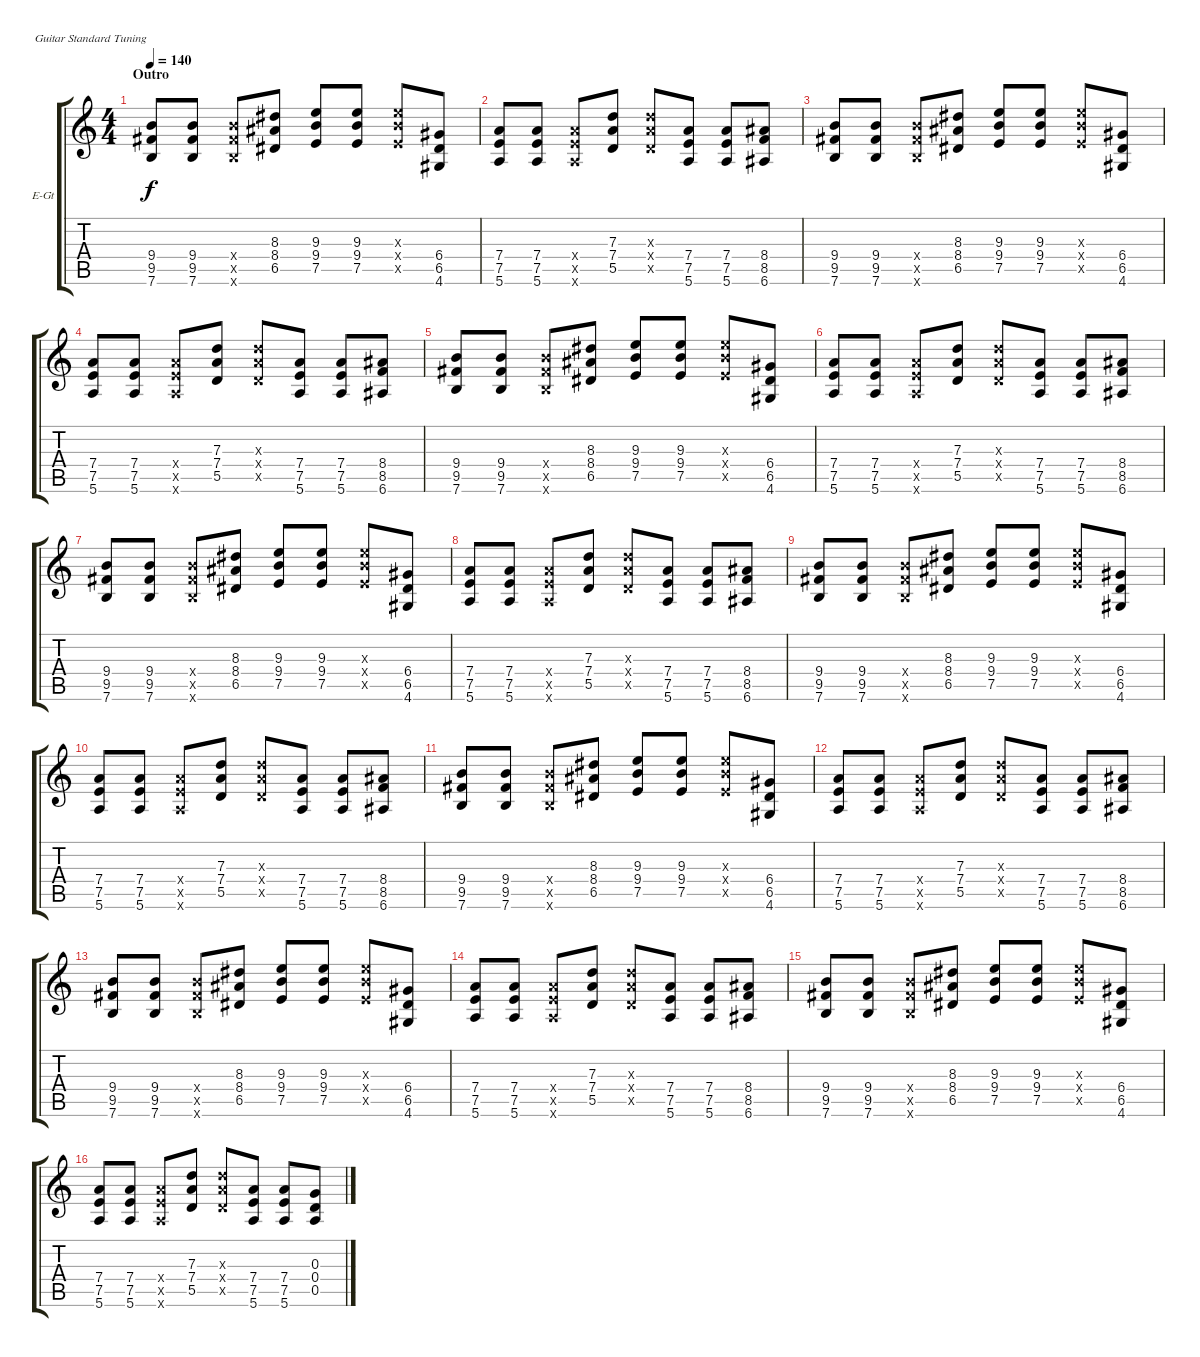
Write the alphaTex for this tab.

\bracketExtendMode groupsimilarinstruments
\firstSystemTrackNameOrientation horizontal
\otherSystemsTrackNameOrientation horizontal
\track ("Guitar" "E-Gt") {instrument distortionguitar}
\staff {score tabs}
\tuning (E4 B3 G3 D3 A2 E2)
\ts (4 4)
\section ("" "Outro")
\tempo 140
\clef g2
\ks c
(9.4 9.5 7.6).8{dy f} (9.4 9.5 7.6).8 (9.4{x} 9.5{x} 7.6{x}).8 (8.3 8.4 6.5).8 (9.3 9.4 7.5).8 (9.3 9.4 7.5).8 (9.3{x} 9.4{x} 7.5{x}).8 (6.4 6.5 4.6).8 |
(7.4 7.5 5.6).8 (7.4 7.5 5.6).8 (7.4{x} 7.5{x} 5.6{x}).8 (7.3 7.4 5.5).8 (7.3{x} 7.4{x} 5.5{x}).8 (7.4 7.5 5.6).8 (7.4 7.5 5.6).8 (8.4 8.5 6.6).8 |
(9.4 9.5 7.6).8 (9.4 9.5 7.6).8 (9.4{x} 9.5{x} 7.6{x}).8 (8.3 8.4 6.5).8 (9.3 9.4 7.5).8 (9.3 9.4 7.5).8 (9.3{x} 9.4{x} 7.5{x}).8 (6.4 6.5 4.6).8 |
(7.4 7.5 5.6).8 (7.4 7.5 5.6).8 (7.4{x} 7.5{x} 5.6{x}).8 (7.3 7.4 5.5).8 (7.3{x} 7.4{x} 5.5{x}).8 (7.4 7.5 5.6).8 (7.4 7.5 5.6).8 (8.4 8.5 6.6).8 |
(9.4 9.5 7.6).8 (9.4 9.5 7.6).8 (9.4{x} 9.5{x} 7.6{x}).8 (8.3 8.4 6.5).8 (9.3 9.4 7.5).8 (9.3 9.4 7.5).8 (9.3{x} 9.4{x} 7.5{x}).8 (6.4 6.5 4.6).8 |
(7.4 7.5 5.6).8 (7.4 7.5 5.6).8 (7.4{x} 7.5{x} 5.6{x}).8 (7.3 7.4 5.5).8 (7.3{x} 7.4{x} 5.5{x}).8 (7.4 7.5 5.6).8 (7.4 7.5 5.6).8 (8.4 8.5 6.6).8 |
(9.4 9.5 7.6).8 (9.4 9.5 7.6).8 (9.4{x} 9.5{x} 7.6{x}).8 (8.3 8.4 6.5).8 (9.3 9.4 7.5).8 (9.3 9.4 7.5).8 (9.3{x} 9.4{x} 7.5{x}).8 (6.4 6.5 4.6).8 |
(7.4 7.5 5.6).8 (7.4 7.5 5.6).8 (7.4{x} 7.5{x} 5.6{x}).8 (7.3 7.4 5.5).8 (7.3{x} 7.4{x} 5.5{x}).8 (7.4 7.5 5.6).8 (7.4 7.5 5.6).8 (8.4 8.5 6.6).8 |
(9.4 9.5 7.6).8 (9.4 9.5 7.6).8 (9.4{x} 9.5{x} 7.6{x}).8 (8.3 8.4 6.5).8 (9.3 9.4 7.5).8 (9.3 9.4 7.5).8 (9.3{x} 9.4{x} 7.5{x}).8 (6.4 6.5 4.6).8 |
(7.4 7.5 5.6).8 (7.4 7.5 5.6).8 (7.4{x} 7.5{x} 5.6{x}).8 (7.3 7.4 5.5).8 (7.3{x} 7.4{x} 5.5{x}).8 (7.4 7.5 5.6).8 (7.4 7.5 5.6).8 (8.4 8.5 6.6).8 |
(9.4 9.5 7.6).8 (9.4 9.5 7.6).8 (9.4{x} 9.5{x} 7.6{x}).8 (8.3 8.4 6.5).8 (9.3 9.4 7.5).8 (9.3 9.4 7.5).8 (9.3{x} 9.4{x} 7.5{x}).8 (6.4 6.5 4.6).8 |
(7.4 7.5 5.6).8 (7.4 7.5 5.6).8 (7.4{x} 7.5{x} 5.6{x}).8 (7.3 7.4 5.5).8 (7.3{x} 7.4{x} 5.5{x}).8 (7.4 7.5 5.6).8 (7.4 7.5 5.6).8 (8.4 8.5 6.6).8 |
(9.4 9.5 7.6).8 (9.4 9.5 7.6).8 (9.4{x} 9.5{x} 7.6{x}).8 (8.3 8.4 6.5).8 (9.3 9.4 7.5).8 (9.3 9.4 7.5).8 (9.3{x} 9.4{x} 7.5{x}).8 (6.4 6.5 4.6).8 |
(7.4 7.5 5.6).8 (7.4 7.5 5.6).8 (7.4{x} 7.5{x} 5.6{x}).8 (7.3 7.4 5.5).8 (7.3{x} 7.4{x} 5.5{x}).8 (7.4 7.5 5.6).8 (7.4 7.5 5.6).8 (8.4 8.5 6.6).8 |
(9.4 9.5 7.6).8 (9.4 9.5 7.6).8 (9.4{x} 9.5{x} 7.6{x}).8 (8.3 8.4 6.5).8 (9.3 9.4 7.5).8 (9.3 9.4 7.5).8 (9.3{x} 9.4{x} 7.5{x}).8 (6.4 6.5 4.6).8 |
(7.4 7.5 5.6).8 (7.4 7.5 5.6).8 (7.4{x} 7.5{x} 5.6{x}).8 (7.3 7.4 5.5).8 (7.3{x} 7.4{x} 5.5{x}).8 (7.4 7.5 5.6).8 (7.4 7.5 5.6).8 (0.3 0.4 0.5).8
